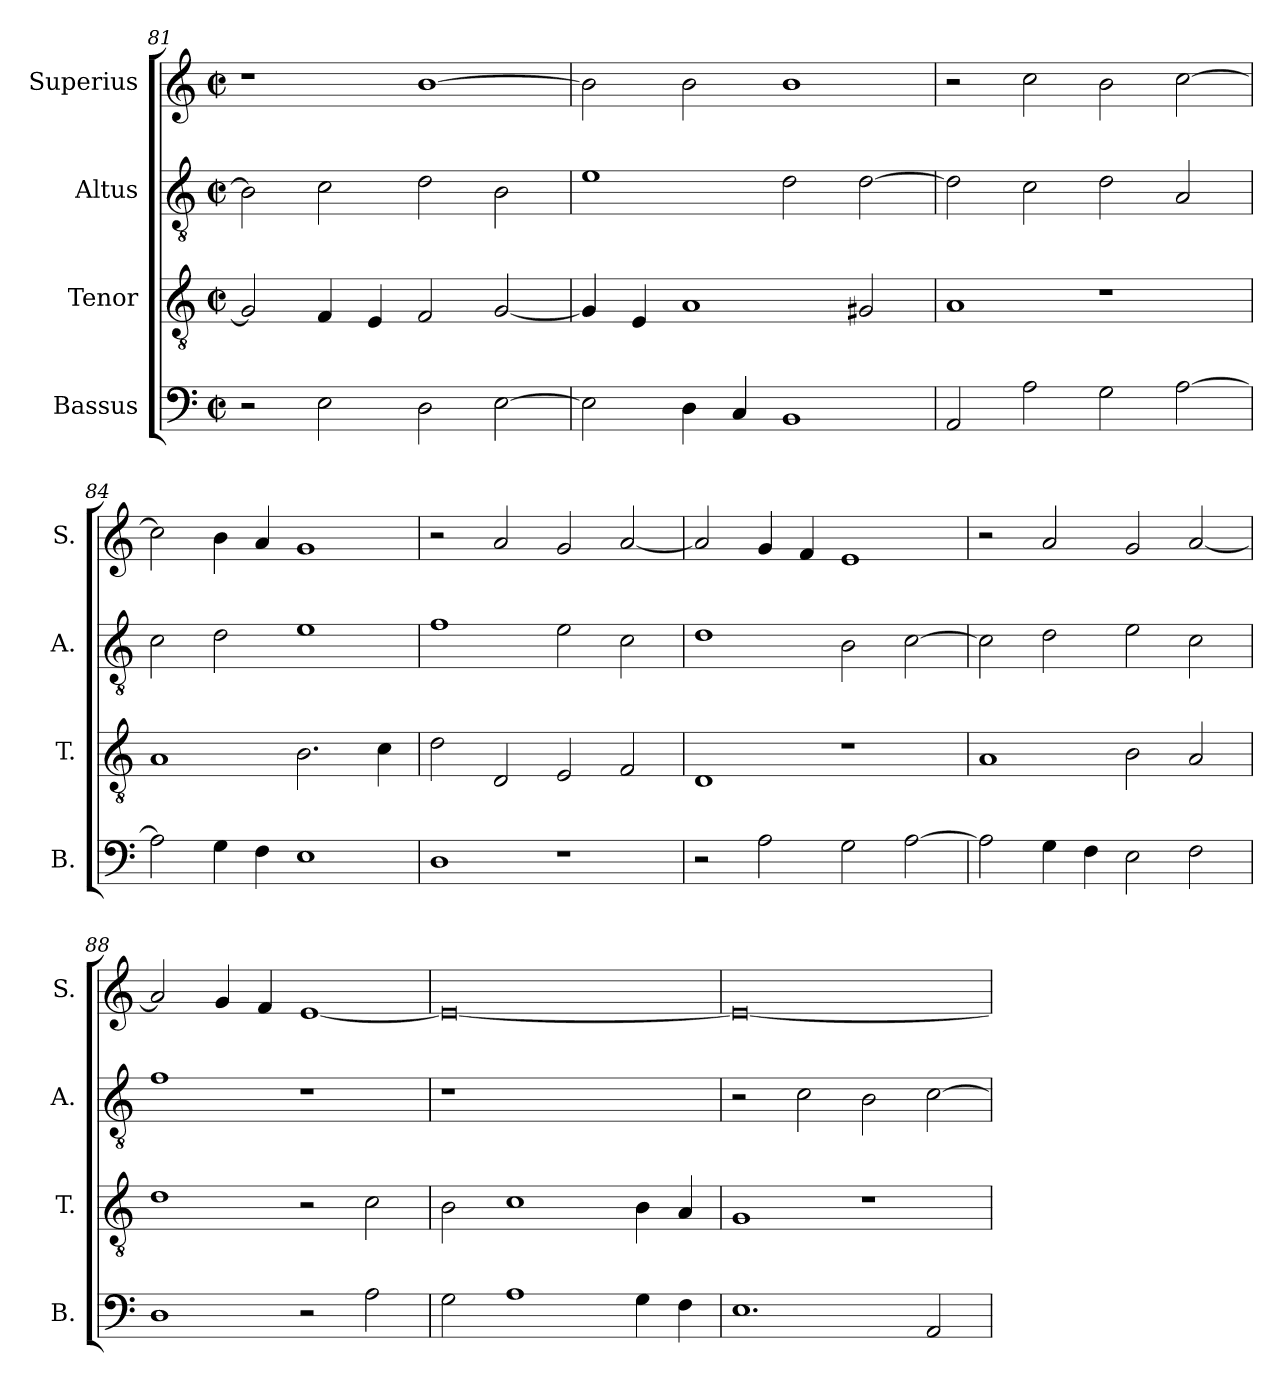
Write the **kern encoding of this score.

**kern	**kern	**kern	**kern
*part4	*part3	*part2	*part1
*staff4	*staff3	*staff2	*staff1
*I"Bassus	*I"Tenor	*I"Altus	*I"Superius
*I'B.	*I'T.	*I'A.	*I'S.
*clefF4	*clefGv2	*clefGv2	*clefG2
*	*ITrd7c12	*ITrd7c12	*
*k[]	*k[]	*k[]	*k[]
*C:	*C:	*C:	*C:
*M2/2	*M2/2	*M2/2	*M2/2
*met(c|)	*met(c|)	*met(c|)	*met(c|)
=81	=81	=81	=81
2r	2GGi/]	2BBi\]	1r
2Ei\	4FFi/	2Ci\	.
.	4EEi/	.	.
2Di\	2FFi/	2Di\	[>1bi
[>2Ei\	[<2GGi/	2BBi\	.
=82	=82	=82	=82
2Ei\]	4GGi/]	1Ei	2bi\]
.	4EEi/	.	.
4Di\	1AAi	.	2bi\
4Ci/	.	.	.
1BBi	.	2Di\	1bi
.	2GG#Xi/	[>2Di\	.
=83	=83	=83	=83
2AAi/	1AAi	2Di\]	2r
2Ai\	.	2Ci\	2cci\
2Gi\	1r	2Di\	2bi\
[>2Ai\	.	2AAi/	[>2cci\
=84	=84	=84	=84
2Ai\]	1AAi	2Ci\	2cci\]
4Gi\	.	2Di\	4bi\
4Fi\	.	.	4ai/
1Ei	2.BBi\	1Ei	1gi
.	4Ci\	.	.
!!LO:LB:g=z
=85	=85	=85	=85
1Di	2Di\	1Fi	2r
.	2DDi/	.	2ai/
1r	2EEi/	2Ei\	2gi/
.	2FFi/	2Ci\	[<2ai/
=86	=86	=86	=86
2r	1DDi	1Di	2ai/]
2Ai\	.	.	4gi/
.	.	.	4fi/
2Gi\	1r	2BBi\	1ei
[>2Ai\	.	[>2Ci\	.
=87	=87	=87	=87
2Ai\]	1AAi	2Ci\]	2r
4Gi\	.	2Di\	2ai/
4Fi\	.	.	.
2Ei\	2BBi\	2Ei\	2gi/
2Fi\	2AAi/	2Ci\	[<2ai/
=88	=88	=88	=88
1Di	1Di	1Fi	2ai/]
.	.	.	4gi/
.	.	.	4fi/
2r	2r	1r	[<1ei
2Ai\	2Ci\	.	.
=89	=89	=89	=89
!	!	!LO:N:vis=1	!
2Gi\	2BBi\	1r	0ei_<
1Ai	1Ci	.	.
.	.	1ryy	.
4Gi\	4BBi\	.	.
4Fi\	4AAi/	.	.
!!LO:LB:g=z
=90	=90	=90	=90
1.Ei	1GGi	2r	0ei_<
.	.	2Ci\	.
.	1r	2BBi\	.
2AAi/	.	[>2Ci\	.
=	=	=	=
*-	*-	*-	*-
